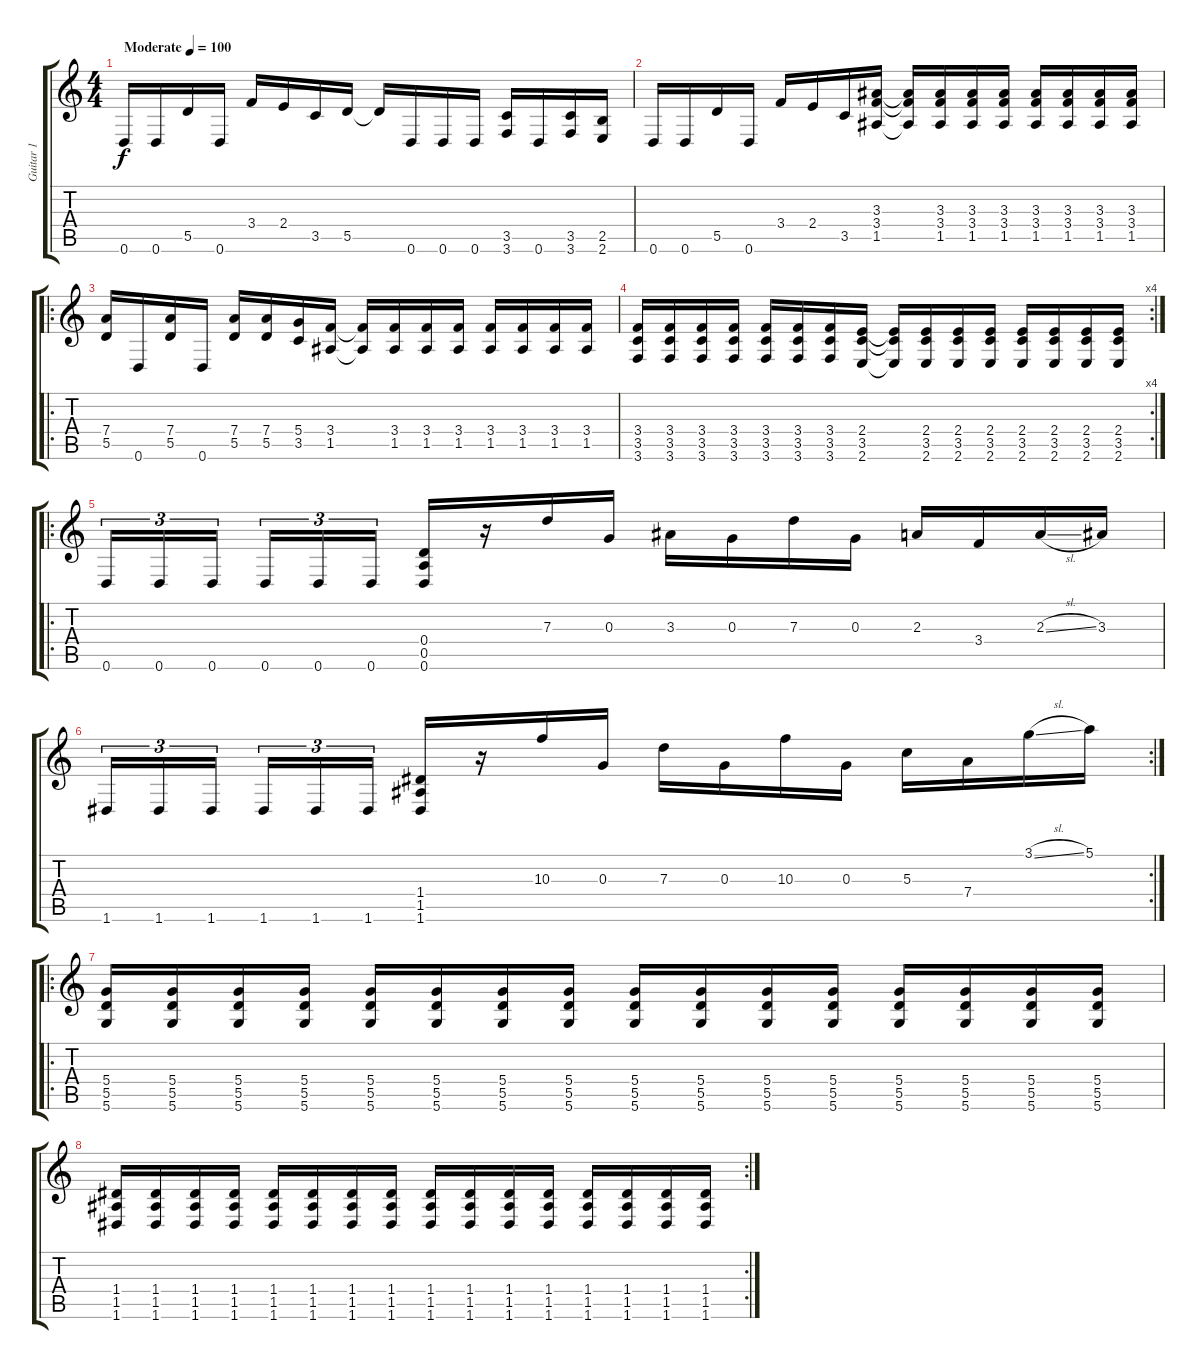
\track ("Guitar 1" "Guitar 1") {instrument distortionguitar}
\staff {score tabs}
\tuning (E4 B3 G3 D3 A2 D2) {hide}
\ts (4 4)
\tempo (100 "Moderate")
\clef g2
\ks c
0.6.16{dy f instrument distortionguitar} 0.6.16 5.5.16 0.6.16 3.4.16 2.4.16 3.5.16 5.5.16 5.5{t}.16 0.6.16 0.6.16 0.6.16 (3.5 3.6).16 0.6.16 (3.5 3.6).16 (2.5 2.6).16 |
0.6.16 0.6.16 5.5.16 0.6.16 3.4.16 2.4.16 3.5.16 (3.3 3.4 1.5).16 (3.3{t} 3.4{t} 1.5{t}).16 (3.3 3.4 1.5).16 (3.3 3.4 1.5).16 (3.3 3.4 1.5).16 (3.3 3.4 1.5).16 (3.3 3.4 1.5).16 (3.3 3.4 1.5).16 (3.3 3.4 1.5).16 |
\ro
(7.4 5.5).16 0.6.16 (7.4 5.5).16 0.6.16 (7.4 5.5).16 (7.4 5.5).16 (5.4 3.5).16 (3.4 1.5).16 (3.4{t} 1.5{t}).16 (3.4 1.5).16 (3.4 1.5).16 (3.4 1.5).16 (3.4 1.5).16 (3.4 1.5).16 (3.4 1.5).16 (3.4 1.5).16 |
\rc 4
(3.4 3.5 3.6).16 (3.4 3.5 3.6).16 (3.4 3.5 3.6).16 (3.4 3.5 3.6).16 (3.4 3.5 3.6).16 (3.4 3.5 3.6).16 (3.4 3.5 3.6).16 (2.4 3.5 2.6).16 (2.4{t} 3.5{t} 2.6{t}).16 (2.4 3.5 2.6).16 (2.4 3.5 2.6).16 (2.4 3.5 2.6).16 (2.4 3.5 2.6).16 (2.4 3.5 2.6).16 (2.4 3.5 2.6).16 (2.4 3.5 2.6).16 |
\ro
0.6.16{tu (3 2)} 0.6.16{tu (3 2)} 0.6.16{tu (3 2) beam splitsecondary} 0.6.16{tu (3 2)} 0.6.16{tu (3 2)} 0.6.16{tu (3 2)} (0.4 0.5 0.6).16 r.16 7.3.16 0.3.16 3.3.16 0.3.16 7.3.16 0.3.16 2.3.16 3.4.16 2.3{sl}.16 3.3.16 |
\rc 2
1.6.16{tu (3 2)} 1.6.16{tu (3 2)} 1.6.16{tu (3 2) beam splitsecondary} 1.6.16{tu (3 2)} 1.6.16{tu (3 2)} 1.6.16{tu (3 2)} (1.4 1.5 1.6).16 r.16 10.3.16 0.3.16 7.3.16 0.3.16 10.3.16 0.3.16 5.3.16 7.4.16 3.1{sl}.16 5.1.16 |
\ro
(5.4 5.5 5.6).16 (5.4 5.5 5.6).16 (5.4 5.5 5.6).16 (5.4 5.5 5.6).16 (5.4 5.5 5.6).16 (5.4 5.5 5.6).16 (5.4 5.5 5.6).16 (5.4 5.5 5.6).16 (5.4 5.5 5.6).16 (5.4 5.5 5.6).16 (5.4 5.5 5.6).16 (5.4 5.5 5.6).16 (5.4 5.5 5.6).16 (5.4 5.5 5.6).16 (5.4 5.5 5.6).16 (5.4 5.5 5.6).16 |
\rc 2
(1.4 1.5 1.6).16 (1.4 1.5 1.6).16 (1.4 1.5 1.6).16 (1.4 1.5 1.6).16 (1.4 1.5 1.6).16 (1.4 1.5 1.6).16 (1.4 1.5 1.6).16 (1.4 1.5 1.6).16 (1.4 1.5 1.6).16 (1.4 1.5 1.6).16 (1.4 1.5 1.6).16 (1.4 1.5 1.6).16 (1.4 1.5 1.6).16 (1.4 1.5 1.6).16 (1.4 1.5 1.6).16 (1.4 1.5 1.6).16
